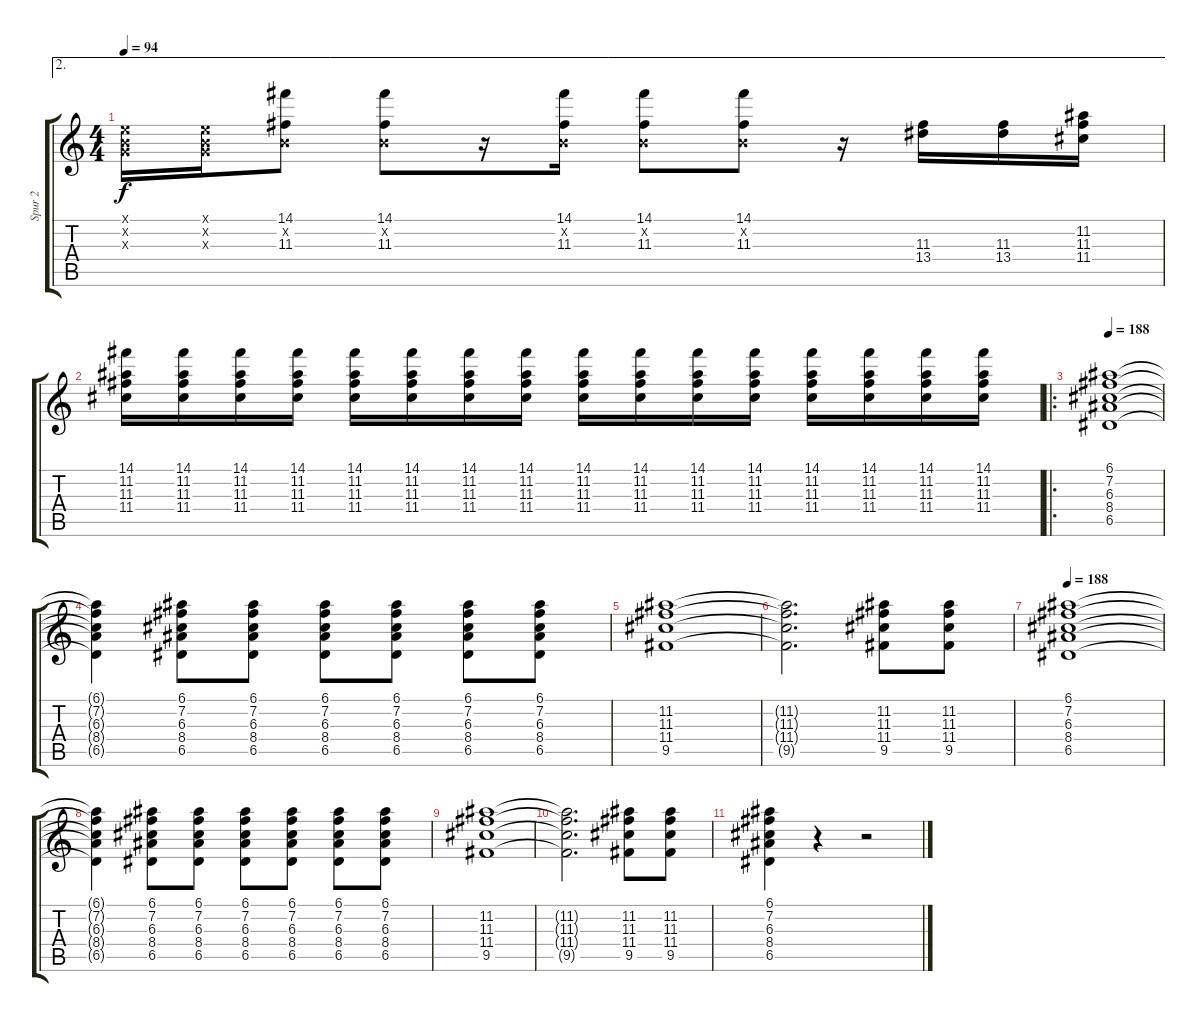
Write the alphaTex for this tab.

\track ("Spur 2" "Spur 2") {instrument electricguitarclean}
\staff {score tabs}
\tuning (E4 B3 G3 D3 A2 E2) {hide}
\ae 2
\ts (4 4)
\tempo 94
\clef g2
\ks c
(0.1{x} 0.2{x} 0.3{x}).16{dy f} (0.1{x} 0.2{x} 0.3{x}).16 (14.1 0.2{x} 11.3).8 (14.1 0.2{x} 11.3).8 r.16 (14.1 0.2{x} 11.3).16 (14.1 0.2{x} 11.3).8 (14.1 0.2{x} 11.3).8 r.16 (11.3 13.4).16 (11.3 13.4).16 (11.2 11.3 11.4).16 |
(14.1 11.2 11.3 11.4).16 (14.1 11.2 11.3 11.4).16 (14.1 11.2 11.3 11.4).16 (14.1 11.2 11.3 11.4).16 (14.1 11.2 11.3 11.4).16 (14.1 11.2 11.3 11.4).16 (14.1 11.2 11.3 11.4).16 (14.1 11.2 11.3 11.4).16 (14.1 11.2 11.3 11.4).16 (14.1 11.2 11.3 11.4).16 (14.1 11.2 11.3 11.4).16 (14.1 11.2 11.3 11.4).16 (14.1 11.2 11.3 11.4).16 (14.1 11.2 11.3 11.4).16 (14.1 11.2 11.3 11.4).16 (14.1 11.2 11.3 11.4).16 |
\ro
\tempo 188
(6.1 7.2 6.3 8.4 6.5).1 |
(6.1{t} 7.2{t} 6.3{t} 8.4{t} 6.5{t}).4 (6.1 7.2 6.3 8.4 6.5).8 (6.1 7.2 6.3 8.4 6.5).8 (6.1 7.2 6.3 8.4 6.5).8 (6.1 7.2 6.3 8.4 6.5).8 (6.1 7.2 6.3 8.4 6.5).8 (6.1 7.2 6.3 8.4 6.5).8 |
(11.2 11.3 11.4 9.5).1 |
(11.2{t} 11.3{t} 11.4{t} 9.5{t}).2{d} (11.2 11.3 11.4 9.5).8 (11.2 11.3 11.4 9.5).8 |
\tempo 188
(6.1 7.2 6.3 8.4 6.5).1 |
(6.1{t} 7.2{t} 6.3{t} 8.4{t} 6.5{t}).4 (6.1 7.2 6.3 8.4 6.5).8 (6.1 7.2 6.3 8.4 6.5).8 (6.1 7.2 6.3 8.4 6.5).8 (6.1 7.2 6.3 8.4 6.5).8 (6.1 7.2 6.3 8.4 6.5).8 (6.1 7.2 6.3 8.4 6.5).8 |
(11.2 11.3 11.4 9.5).1 |
(11.2{t} 11.3{t} 11.4{t} 9.5{t}).2{d} (11.2 11.3 11.4 9.5).8 (11.2 11.3 11.4 9.5).8 |
(6.1 7.2 6.3 8.4 6.5).4 r.4 r.2
